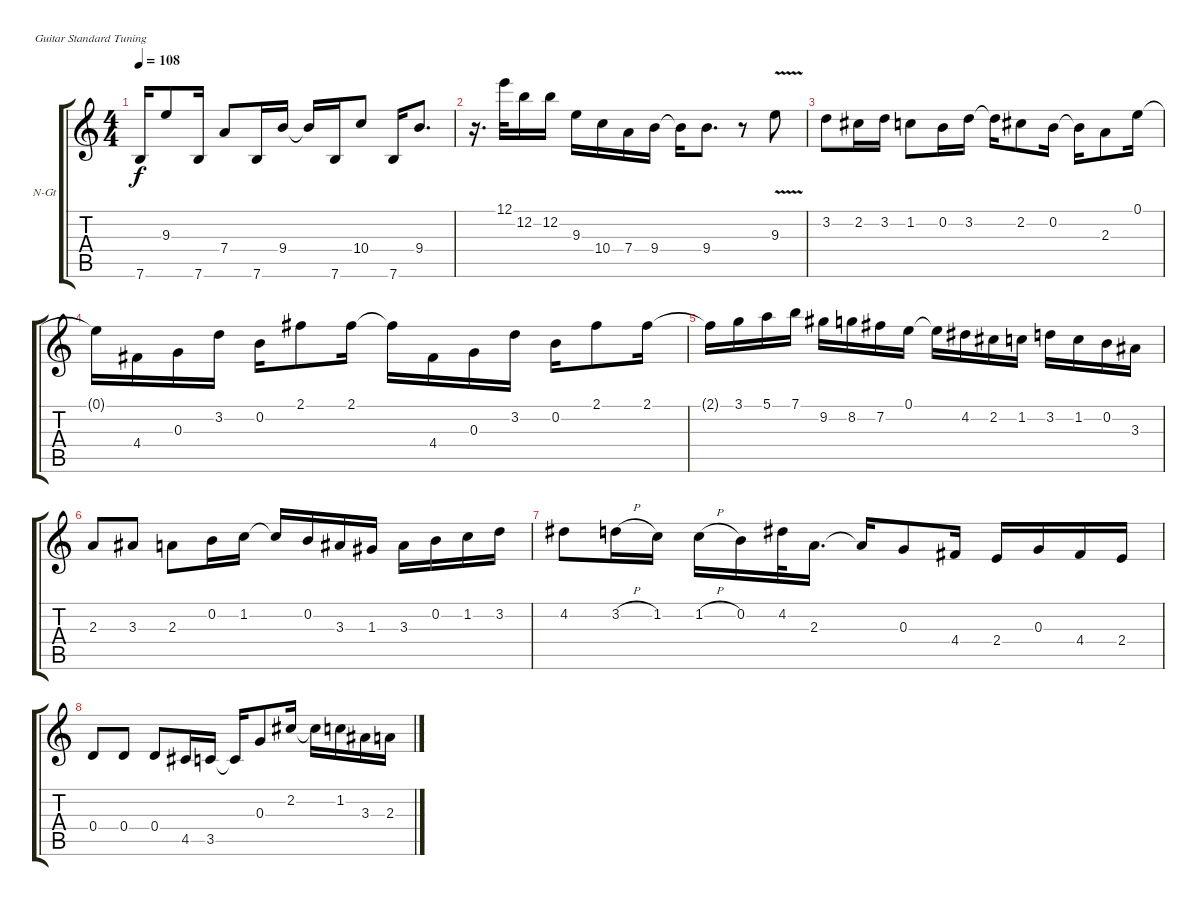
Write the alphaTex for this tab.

\bracketExtendMode groupsimilarinstruments
\firstSystemTrackNameOrientation horizontal
\otherSystemsTrackNameOrientation horizontal
\track ("Paco" "N-Gt") {instrument acousticguitarnylon}
\staff {score tabs}
\tuning (E4 B3 G3 D3 A2 E2)
\ts (4 4)
\tempo 108
\clef g2
\ks c
7.6.16{dy f} 9.3.8 7.6.16 7.4.8 7.6.16 9.4.16 9.4{t}.16 7.6.16 10.4.8 7.6.16 9.4.8{d} |
r.16{d} 12.1.32 12.2.16 12.2.16 9.3.16 10.4.16 7.4.16 9.4.16 9.4{t}.16 9.4.8{d} r.8 9.3{v}.8 |
3.2.8 2.2.16 3.2.16 1.2.8 0.2.16 3.2.16 3.2{t}.16 2.2.8 0.2.16 0.2{t}.16 2.3.8 0.1.16 |
0.1{t}.16 4.4.16 0.3.16 3.2.16 0.2.16 2.1.8 2.1.16 2.1{t}.16 4.4.16 0.3.16 3.2.16 0.2.16 2.1.8 2.1.16 |
2.1{t}.16 3.1.16 5.1.16 7.1.16 9.2.16 8.2.16 7.2.16 0.1.16 0.1{t}.16 4.2.16 2.2.16 1.2.16 3.2.16 1.2.16 0.2.16 3.3.16 |
2.3.8 3.3.8 2.3.8 0.2.16 1.2.16 1.2{t}.16 0.2.16 3.3.16 1.3.16 3.3.16 0.2.16 1.2.16 3.2.16 |
4.2.8 3.2{h}.16 1.2.16 1.2{h}.16 0.2.16 4.2.32 2.3.16{d} 2.3{t}.16 0.3.8 4.4.16 2.4.16 0.3.16 4.4.16 2.4.16 |
0.4.8 0.4.8 0.4.8 4.5.16 3.5.16 3.5{t}.16 0.3.8 2.2.16 2.2{t}.16 1.2.16 3.3.16 2.3.16
